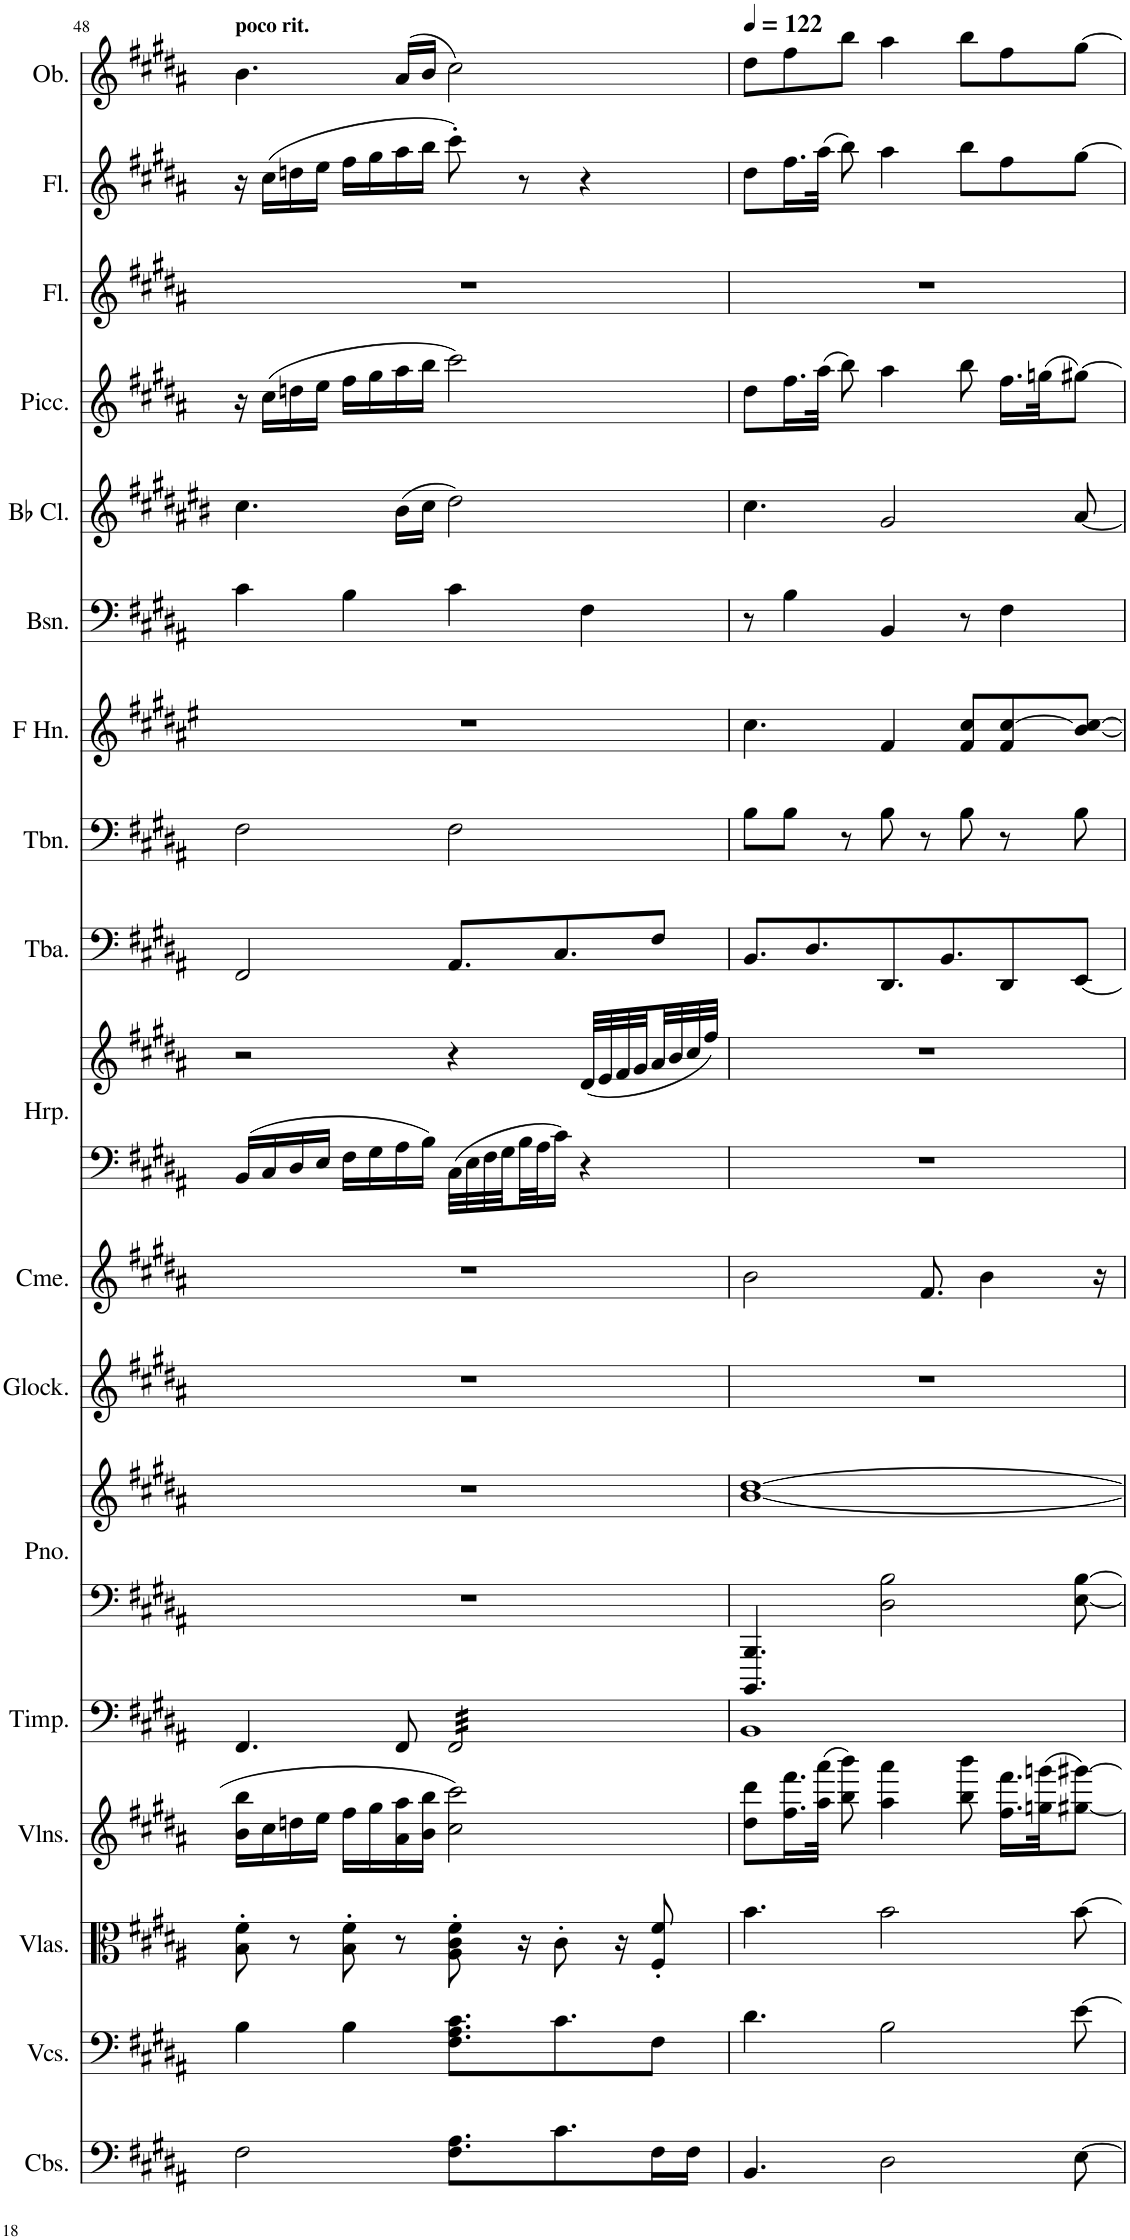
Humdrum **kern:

**kern	**kern	**kern	**kern	**kern	**kern	**kern	**kern	**kern	**kern	**kern	**kern	**kern	**kern	**kern	**kern	**kern	**kern	**kern	**kern
*part18	*part17	*part16	*part15	*part14	*part13	*part13	*part12	*part11	*part10	*part10	*part9	*part8	*part7	*part6	*part5	*part4	*part3	*part2	*part1
*staff20	*staff19	*staff18	*staff17	*staff16	*staff15	*staff14	*staff13	*staff12	*staff11	*staff10	*staff9	*staff8	*staff7	*staff6	*staff5	*staff4	*staff3	*staff2	*staff1
*I"Contrabasses	*I"Violoncellos	*I"Violas	*I"Violins	*I"Timpani	*I"Piano	*	*I"Glockenspiel	*I"Chimes	*I"Harp	*	*I"Tuba	*I"Trombone	*I"Horn in F	*I"Bassoon	*I"Bb Clarinet	*I"Piccolo	*I"Flute	*I"Flute	*I"Oboe
*I'Cbs.	*I'Vcs.	*I'Vlas.	*I'Vlns.	*I'Timp.	*I'Pno.	*	*I'Glock.	*I'Cme.	*I'Hrp.	*	*I'Tba.	*I'Tbn.	*	*I'Bsn.	*I'Bb Cl.	*I'Picc.	*I'Fl.	*I'Fl.	*I'Ob.
!!LO:PB:g=z
*clefF4	*clefF4	*clefC3	*clefG2	*clefF4	*clefF4	*clefG2	*clefG2	*clefG2	*clefF4	*clefG2	*clefF4	*clefF4	*clefG2	*clefF4	*clefG2	*clefG2	*clefG2	*clefG2	*clefG2
*Trd7c12	*	*	*	*	*	*	*Trd-14c-24	*	*	*	*	*	*Trd4c7	*	*Trd1c2	*Trd-7c-12	*	*	*
*k[f#c#g#d#a#]	*k[f#c#g#d#a#]	*k[f#c#g#d#a#]	*k[f#c#g#d#a#]	*k[f#c#g#d#a#]	*k[f#c#g#d#a#]	*k[f#c#g#d#a#]	*k[f#c#g#d#a#]	*k[f#c#g#d#a#]	*k[f#c#g#d#a#]	*k[f#c#g#d#a#]	*k[f#c#g#d#a#]	*k[f#c#g#d#a#]	*k[f#c#g#d#a#e#]	*k[f#c#g#d#a#]	*k[f#c#g#d#a#e#b#]	*k[f#c#g#d#a#]	*k[f#c#g#d#a#]	*k[f#c#g#d#a#]	*k[f#c#g#d#a#]
*M4/4	*M4/4	*M4/4	*M4/4	*M4/4	*M4/4	*M4/4	*M4/4	*M4/4	*M4/4	*M4/4	*M4/4	*M4/4	*M4/4	*M4/4	*M4/4	*M4/4	*M4/4	*M4/4	*M4/4
=48	=48	=48	=48	=48	=48	=48	=48	=48	=48	=48	=48	=48	=48	=48	=48	=48	=48	=48	=48
!	!	!	!	!	!	!	!	!	!	!	!	!	!	!	!	!	!	!	!LO:TX:a:B:t=poco rit.
2F#\	4B\	8B\' 8f#\'	16b\ 16bb\LL	4.FF#/	1r	1r	1r	1r	16BB/LL	2r	2FF#/	2F#\	1r	4c#\	4.cc#\	16r	1r	16r	4.b\
.	.	.	16cc#\	.	.	.	.	.	16C#/	.	.	.	.	.	.	(16cc#\LL	.	(16cc#\LL	.
.	.	8r	16ddn\	.	.	.	.	.	16D#/	.	.	.	.	.	.	16ddn\	.	16ddn\	.
.	.	.	16ee\JJ	.	.	.	.	.	16E/JJ	.	.	.	.	.	.	16ee\JJ	.	16ee\JJ	.
.	4B\	8B\' 8f#\'	16ff#\LL	.	.	.	.	.	16F#\LL	.	.	.	.	4B\	.	16ff#\LL	.	16ff#\LL	.
.	.	.	16gg#\	.	.	.	.	.	16G#\	.	.	.	.	.	.	16gg#\	.	16gg#\	.
.	.	8r	16a#\ 16aa#\	8FF#/	.	.	.	.	16A#\	.	.	.	.	.	(16b#\LL	16aa#\	.	16aa#\	(16a#/LL
.	.	.	16b\ 16bb\JJ	.	.	.	.	.	16B\JJ	.	.	.	.	.	16cc#\JJ	16bb\JJ	.	16bb\JJ	16b/JJ
*	*	*	*	*tremolo	*	*	*	*	*	*	*	*	*	*	*	*	*	*	*
8.F#\ 8.A#\L	8.F#\ 8.A#\ 8.c#\L	8A#\' 8c#\' 8f#\'	2cc#\ 2ccc#\	32FF#/LLL	.	.	.	.	32C#\LLL	4r	8.AA#/L	2F#\	.	4c#\	2dd#\)	2ccc#\)	.	8ccc#'\)	2cc#\)
.	.	.	.	32FF#/	.	.	.	.	32E\	.	.	.	.	.	.	.	.	.	.
.	.	.	.	32FF#/	.	.	.	.	32F#\	.	.	.	.	.	.	.	.	.	.
.	.	.	.	32FF#/	.	.	.	.	32G#\	.	.	.	.	.	.	.	.	.	.
.	.	16r	.	32FF#/	.	.	.	.	32B\	.	.	.	.	.	.	.	.	8r	.
.	.	.	.	32FF#/	.	.	.	.	32A#\J	.	.	.	.	.	.	.	.	.	.
8.c#\	8.c#\	8c#'\	.	32FF#/	.	.	.	.	16c#\JJ	.	8.C#/	.	.	.	.	.	.	.	.
.	.	.	.	32FF#/	.	.	.	.	.	.	.	.	.	.	.	.	.	.	.
.	.	.	.	32FF#/	.	.	.	.	4r	(32d#/LLL	.	.	.	4F#\	.	.	.	4r	.
.	.	.	.	32FF#/	.	.	.	.	.	32e/	.	.	.	.	.	.	.	.	.
.	.	16r	.	32FF#/	.	.	.	.	.	32f#/	.	.	.	.	.	.	.	.	.
.	.	.	.	32FF#/	.	.	.	.	.	32g#/	.	.	.	.	.	.	.	.	.
16F#\L	8F#\J	8F#/' 8f#/'	.	32FF#/	.	.	.	.	.	32a#/	8F#/J	.	.	.	.	.	.	.	.
.	.	.	.	32FF#/	.	.	.	.	.	32b/	.	.	.	.	.	.	.	.	.
16F#\JJ	.	.	.	32FF#/	.	.	.	.	.	32cc#/	.	.	.	.	.	.	.	.	.
.	.	.	.	32FF#/JJJ	.	.	.	.	.	32ff#/JJJ)	.	.	.	.	.	.	.	.	.
*	*	*	*	*Xtremolo	*	*	*	*	*	*	*	*	*	*	*	*	*	*	*
=49	=49	=49	=49	=49	=49	=49	=49	=49	=49	=49	=49	=49	=49	=49	=49	=49	=49	=49	=49
*	*	*	*	*	*	*	*	*	*	*	*	*	*	*	*	*	*	*	*MM122
4.BB/	4.d#\	4.b\	8dd#\ 8ddd#\L	1BB	4.BBBB/ 4.BBB/	[1b [1dd#	1r	2b\	1r	1r	8.BB/L	8B\L	4.cc#\	8r	4.cc#\	8dd#\L	1r	8dd#\L	8dd#\L
.	.	.	16.ff#\ 16.fff#\L	.	.	.	.	.	.	.	.	8B\J	.	4B\	.	16.ff#\L	.	16.ff#\L	8ff#\
.	.	.	.	.	.	.	.	.	.	.	8.D#/	.	.	.	.	.	.	.	.
.	.	.	(32aa#\ 32aaa#\JJk	.	.	.	.	.	.	.	.	.	.	.	.	(32aa#\JJk	.	(32aa#\JJk	.
.	.	.	8bb\ 8bbb\)	.	.	.	.	.	.	.	.	8r	.	.	.	8bb\)	.	8bb\)	8bb\J
2D#\	2B\	2b\	4aa#\ 4aaa#\	.	2D#\ 2B\	.	.	.	.	.	8.DD#/	8B\	4f#/	4BB/	2g#/	4aa#\	.	4aa#\	4aa#\
.	.	.	.	.	.	.	.	8.f#/	.	.	.	8r	.	.	.	.	.	.	.
.	.	.	.	.	.	.	.	.	.	.	8.BB/	.	.	.	.	.	.	.	.
.	.	.	8bb\ 8bbb\	.	.	.	.	.	.	.	.	8B\	8f#/ 8cc#/L	8r	.	8bb\	.	8bb\L	8bb\L
.	.	.	.	.	.	.	.	4b\	.	.	.	.	.	.	.	.	.	.	.
.	.	.	16.ff#\ 16.fff#\LL	.	.	.	.	.	.	.	8DD#/	8r	8f#/ [8cc#/	4F#\	.	16.ff#\LL	.	8ff#\	8ff#\
.	.	.	(32ggn\ 32gggn\JK	.	.	.	.	.	.	.	.	.	.	.	.	(32ggn\JK	.	.	.
[8E\	[8e\	[8b\	[8gg#X\ [8ggg#X\J)	.	[8E\ [8B\	.	.	.	.	.	[8EE/J	8B\	[8b/ 8cc#/_J	.	[8a#/	[8gg#X\J)	.	[8gg#\J	[8gg#\J
.	.	.	.	.	.	.	.	16r	.	.	.	.	.	.	.	.	.	.	.
=	=	=	=	=	=	=	=	=	=	=	=	=	=	=	=	=	=	=	=
*-	*-	*-	*-	*-	*-	*-	*-	*-	*-	*-	*-	*-	*-	*-	*-	*-	*-	*-	*-
